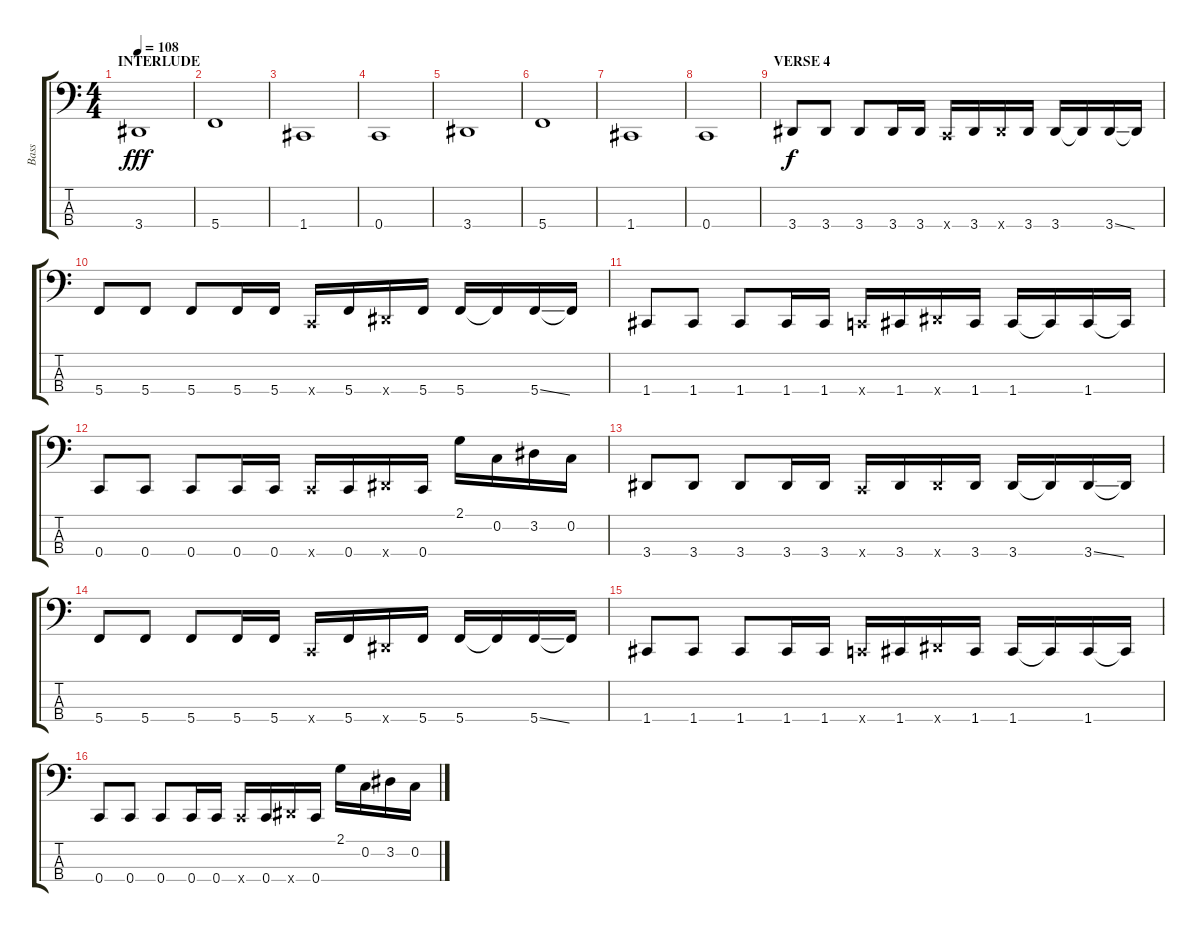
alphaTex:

\track ("Bass" "Bass") {instrument electricbassfinger}
\staff {score tabs}
\tuning (F2 C2 G1 C1) {hide}
\ts (4 4)
\section ("" "INTERLUDE")
\tempo 108
\clef f4
\ks c
3.4.1{dy fff} |
5.4.1 |
1.4.1 |
0.4.1 |
3.4.1 |
5.4.1 |
1.4.1 |
0.4.1 |
\section ("" "VERSE 4")
3.4.8{dy f instrument electricbassfinger} 3.4.8 3.4.8 3.4.16 3.4.16 0.4{x}.16 3.4.16 3.4{x}.16 3.4.16 3.4.16 3.4{t}.16 3.4{ss}.16 3.4{t}.16 |
5.4.8{instrument electricbassfinger} 5.4.8 5.4.8 5.4.16 5.4.16 0.4{x}.16 5.4.16 3.4{x}.16 5.4.16 5.4.16 5.4{t}.16 5.4{ss}.16 5.4{t}.16 |
1.4.8{instrument electricbassfinger} 1.4.8 1.4.8 1.4.16 1.4.16 0.4{x}.16 1.4.16 3.4{x}.16 1.4.16 1.4.16 1.4{t}.16 1.4.16 1.4{t}.16 |
0.4.8{instrument electricbassfinger} 0.4.8 0.4.8 0.4.16 0.4.16 0.4{x}.16 0.4.16 3.4{x}.16 0.4.16 2.1.16 0.2.16 3.2.16 0.2.16 |
3.4.8{instrument electricbassfinger} 3.4.8 3.4.8 3.4.16 3.4.16 0.4{x}.16 3.4.16 3.4{x}.16 3.4.16 3.4.16 3.4{t}.16 3.4{ss}.16 3.4{t}.16 |
5.4.8{instrument electricbassfinger} 5.4.8 5.4.8 5.4.16 5.4.16 0.4{x}.16 5.4.16 3.4{x}.16 5.4.16 5.4.16 5.4{t}.16 5.4{ss}.16 5.4{t}.16 |
1.4.8{instrument electricbassfinger} 1.4.8 1.4.8 1.4.16 1.4.16 0.4{x}.16 1.4.16 3.4{x}.16 1.4.16 1.4.16 1.4{t}.16 1.4.16 1.4{t}.16 |
0.4.8{instrument electricbassfinger} 0.4.8 0.4.8 0.4.16 0.4.16 0.4{x}.16 0.4.16 3.4{x}.16 0.4.16 2.1.16 0.2.16 3.2.16 0.2.16
